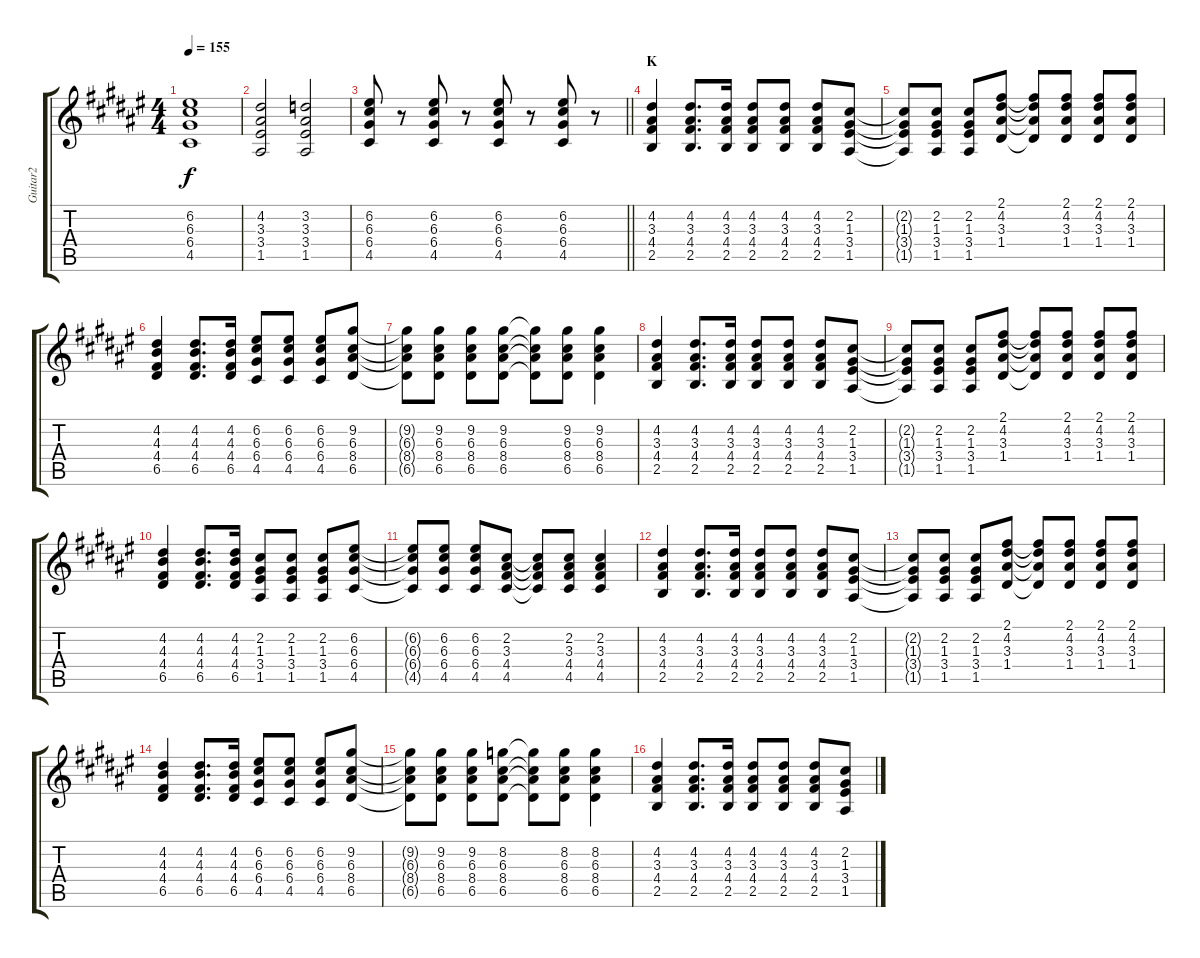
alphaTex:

\track ("Guitar2" "Guitar2") {instrument acousticguitarsteel}
\staff {score tabs}
\tuning (E4 B3 G3 D3 A2 E2) {hide}
\ts (4 4)
\tempo 155
\clef g2
\ks f#
(6.2 6.3 6.4 4.5).1{dy f} |
(4.2 3.3 3.4 1.5).2 (3.2 3.3 3.4 1.5).2 |
\barLineRight lightlight
(6.2 6.3 6.4 4.5).8 r.8 (6.2 6.3 6.4 4.5).8 r.8 (6.2 6.3 6.4 4.5).8 r.8 (6.2 6.3 6.4 4.5).8 r.8 |
\section ("" "K")
(4.2 3.3 4.4 2.5).4 (4.2 3.3 4.4 2.5).8{d} (4.2 3.3 4.4 2.5).16 (4.2 3.3 4.4 2.5).8 (4.2 3.3 4.4 2.5).8 (4.2 3.3 4.4 2.5).8 (2.2 1.3 3.4 1.5).8 |
(2.2{t} 1.3{t} 3.4{t} 1.5{t}).8 (2.2 1.3 3.4 1.5).8 (2.2 1.3 3.4 1.5).8 (2.1 4.2 3.3 1.4).8 (2.1{t} 4.2{t} 3.3{t} 1.4{t}).8 (2.1 4.2 3.3 1.4).8 (2.1 4.2 3.3 1.4).8 (2.1 4.2 3.3 1.4).8 |
(4.2 4.3 4.4 6.5).4 (4.2 4.3 4.4 6.5).8{d} (4.2 4.3 4.4 6.5).16 (6.2 6.3 6.4 4.5).8 (6.2 6.3 6.4 4.5).8 (6.2 6.3 6.4 4.5).8 (9.2 6.3 8.4 6.5).8 |
(9.2{t} 6.3{t} 8.4{t} 6.5{t}).8 (9.2 6.3 8.4 6.5).8 (9.2 6.3 8.4 6.5).8 (9.2 6.3 8.4 6.5).8 (9.2{t} 6.3{t} 8.4{t} 6.5{t}).8 (9.2 6.3 8.4 6.5).8 (9.2 6.3 8.4 6.5).4 |
(4.2 3.3 4.4 2.5).4 (4.2 3.3 4.4 2.5).8{d} (4.2 3.3 4.4 2.5).16 (4.2 3.3 4.4 2.5).8 (4.2 3.3 4.4 2.5).8 (4.2 3.3 4.4 2.5).8 (2.2 1.3 3.4 1.5).8 |
(2.2{t} 1.3{t} 3.4{t} 1.5{t}).8 (2.2 1.3 3.4 1.5).8 (2.2 1.3 3.4 1.5).8 (2.1 4.2 3.3 1.4).8 (2.1{t} 4.2{t} 3.3{t} 1.4{t}).8 (2.1 4.2 3.3 1.4).8 (2.1 4.2 3.3 1.4).8 (2.1 4.2 3.3 1.4).8 |
(4.2 4.3 4.4 6.5).4 (4.2 4.3 4.4 6.5).8{d} (4.2 4.3 4.4 6.5).16 (2.2 1.3 3.4 1.5).8 (2.2 1.3 3.4 1.5).8 (2.2 1.3 3.4 1.5).8 (6.2 6.3 6.4 4.5).8 |
(6.2{t} 6.3{t} 6.4{t} 4.5{t}).8 (6.2 6.3 6.4 4.5).8 (6.2 6.3 6.4 4.5).8 (2.2 3.3 4.4 4.5).8 (2.2{t} 3.3{t} 4.4{t} 4.5{t}).8 (2.2 3.3 4.4 4.5).8 (2.2 3.3 4.4 4.5).4 |
(4.2 3.3 4.4 2.5).4 (4.2 3.3 4.4 2.5).8{d} (4.2 3.3 4.4 2.5).16 (4.2 3.3 4.4 2.5).8 (4.2 3.3 4.4 2.5).8 (4.2 3.3 4.4 2.5).8 (2.2 1.3 3.4 1.5).8 |
(2.2{t} 1.3{t} 3.4{t} 1.5{t}).8 (2.2 1.3 3.4 1.5).8 (2.2 1.3 3.4 1.5).8 (2.1 4.2 3.3 1.4).8 (2.1{t} 4.2{t} 3.3{t} 1.4{t}).8 (2.1 4.2 3.3 1.4).8 (2.1 4.2 3.3 1.4).8 (2.1 4.2 3.3 1.4).8 |
(4.2 4.3 4.4 6.5).4 (4.2 4.3 4.4 6.5).8{d} (4.2 4.3 4.4 6.5).16 (6.2 6.3 6.4 4.5).8 (6.2 6.3 6.4 4.5).8 (6.2 6.3 6.4 4.5).8 (9.2 6.3 8.4 6.5).8 |
(9.2{t} 6.3{t} 8.4{t} 6.5{t}).8 (9.2 6.3 8.4 6.5).8 (9.2 6.3 8.4 6.5).8 (8.2 6.3 8.4 6.5).8 (8.2{t} 6.3{t} 8.4{t} 6.5{t}).8 (8.2 6.3 8.4 6.5).8 (8.2 6.3 8.4 6.5).4 |
(4.2 3.3 4.4 2.5).4 (4.2 3.3 4.4 2.5).8{d} (4.2 3.3 4.4 2.5).16 (4.2 3.3 4.4 2.5).8 (4.2 3.3 4.4 2.5).8 (4.2 3.3 4.4 2.5).8 (2.2 1.3 3.4 1.5).8
